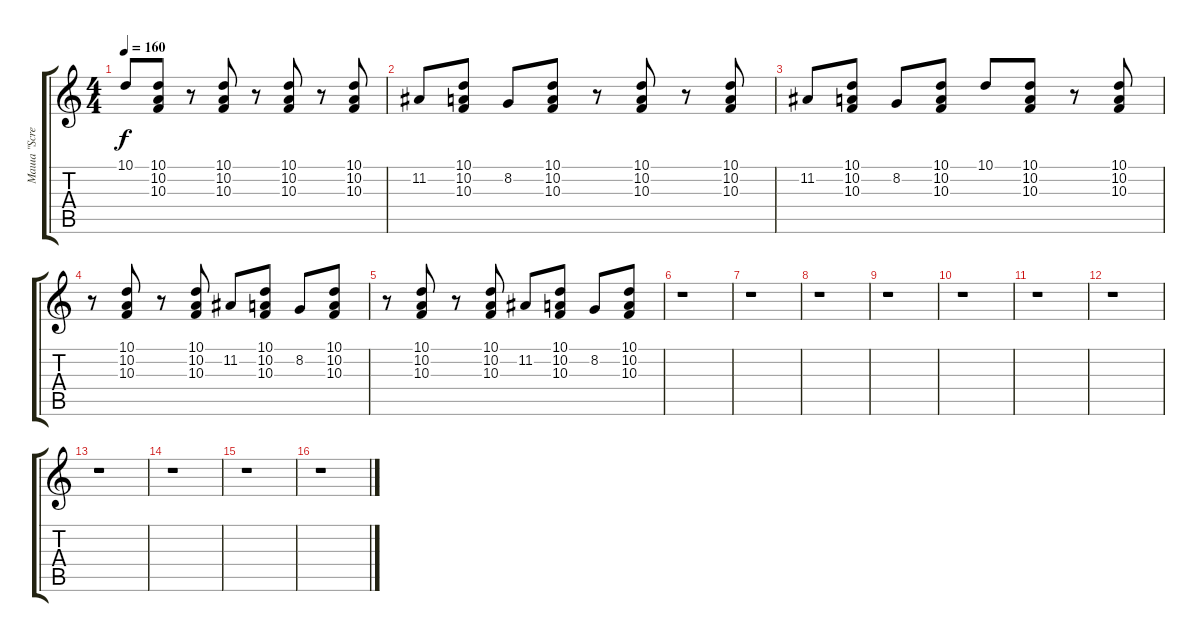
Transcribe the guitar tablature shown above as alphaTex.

\track ("Маша \"Scream\"" "Маша \"Scre") {instrument accordion}
\staff {score tabs}
\tuning (E4 B3 G3 D3 A2 E2) {hide}
\ts (4 4)
\tempo 160
\clef g2
\ks c
10.1.8{dy f} (10.1 10.2 10.3).8 r.8 (10.1 10.2 10.3).8 r.8 (10.1 10.2 10.3).8 r.8 (10.1 10.2 10.3).8 |
11.2.8 (10.1 10.2 10.3).8 8.2.8 (10.1 10.2 10.3).8 r.8 (10.1 10.2 10.3).8 r.8 (10.1 10.2 10.3).8 |
11.2.8 (10.1 10.2 10.3).8 8.2.8 (10.1 10.2 10.3).8 10.1.8 (10.1 10.2 10.3).8 r.8 (10.1 10.2 10.3).8 |
r.8 (10.1 10.2 10.3).8 r.8 (10.1 10.2 10.3).8 11.2.8 (10.1 10.2 10.3).8 8.2.8 (10.1 10.2 10.3).8 |
r.8 (10.1 10.2 10.3).8 r.8 (10.1 10.2 10.3).8 11.2.8 (10.1 10.2 10.3).8 8.2.8 (10.1 10.2 10.3).8 |
r.1 |
r.1 |
r.1 |
r.1 |
r.1 |
r.1 |
r.1 |
r.1 |
r.1 |
r.1 |
r.1
